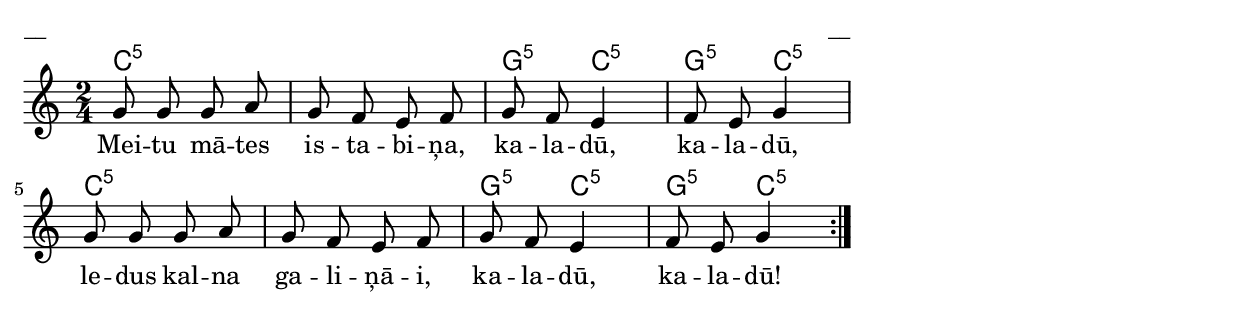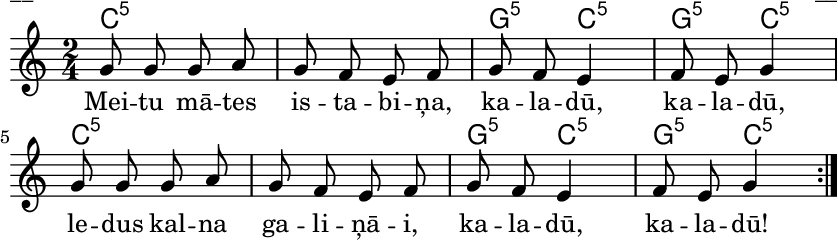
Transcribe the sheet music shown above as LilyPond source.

\version "2.13.18"
#(ly:set-option 'crop #t)

%\header {
%    title = "Meitu mātes istabiņa kaladū",AA lapas
%}
\paper {
line-width = 14\cm
left-margin = 0.4\cm
between-system-padding = 0.1\cm
between-system-space = 0.1\cm
}
\layout {
indent = #0
ragged-last = ##f
}


chordsA = \chordmode {
\time 2/4
\repeat volta 2 {
c2:5 | c2:5 | g4:5 c4:5 | g4:5 c4:5 |   
c2:5 | c2:5 | g4:5 c4:5 | g4:5 c4:5 |   
}
}



voiceA = \relative c' {
\clef "treble"
\key c \major
\repeat volta 2 {
\time 2/4
g'8 g g a |
g8 f e f |
g8 f e4 |
f8 e g4 |
g8 g g a |
g8 f e f |
g8 f e4 |
f8 e g4 |
} 
}

lyricA = \lyricmode {
Mei -- tu mā -- tes is -- ta -- bi -- ņa, ka -- la -- dū, ka -- la -- dū,
le -- dus kal -- na ga -- li -- ņā -- i, ka -- la -- dū, ka -- la -- dū!
} 

fullScore = <<
\new ChordNames { 
\set chordChanges = ##t
\chordsA 
}
\new Staff {
<<
\new Voice = "voiceA" { \oneVoice \autoBeamOff \voiceA }
\new Lyrics \lyricsto "voiceA" \lyricA
>>
}
>>

\score {
\fullScore
\header { piece = "__" opus = "__" }
}
\markup { \with-color #(x11-color 'white) \sans \smaller "__" }
\score {
\unfoldRepeats
\fullScore
\midi {
\context { \Staff \remove "Staff_performer" }
\context { \Voice \consists "Staff_performer" }
}
}


